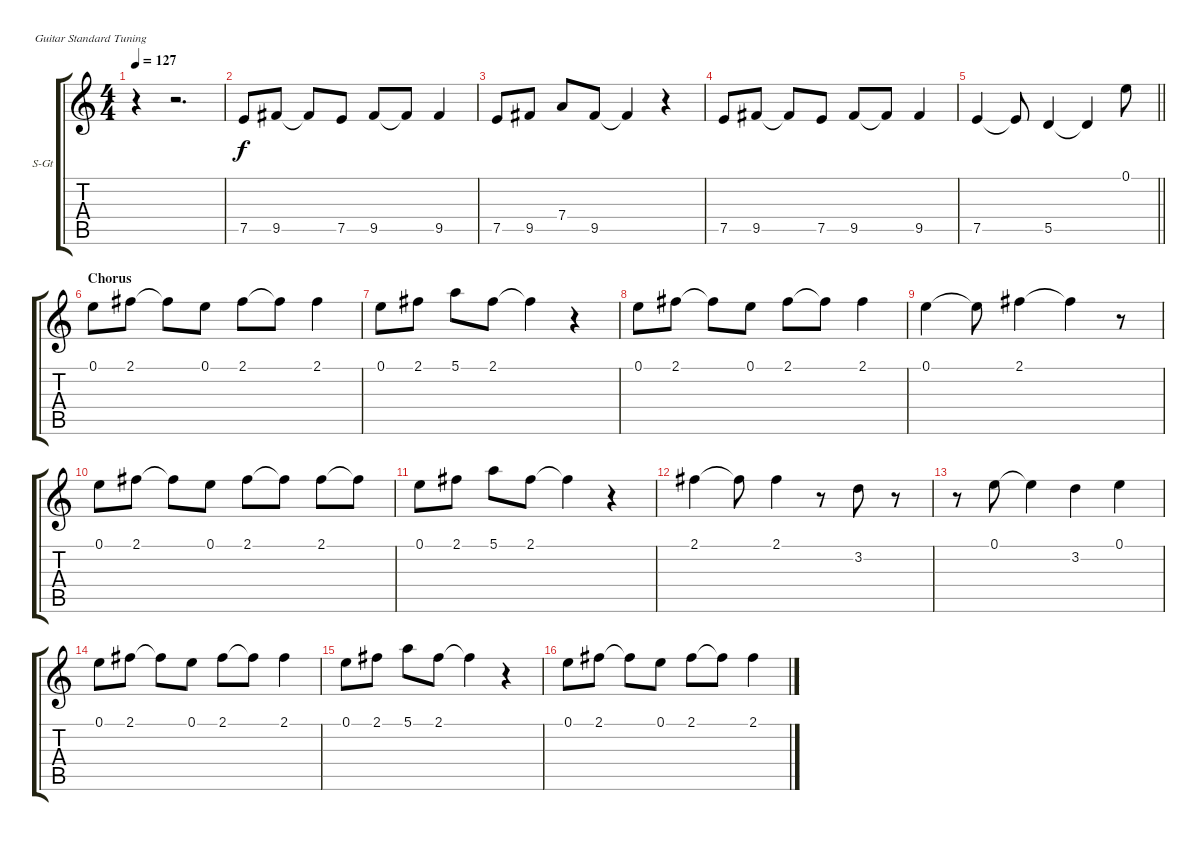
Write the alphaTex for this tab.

\bracketExtendMode groupsimilarinstruments
\firstSystemTrackNameOrientation horizontal
\otherSystemsTrackNameOrientation horizontal
\track ("Track 7" "S-Gt") {instrument violin}
\staff {score tabs}
\tuning (E4 B3 G3 D3 A2 E2)
\displaytranspose 12
\ts (4 4)
\tempo 127
\clef g2
\ks c
r.4{dy f} r.2{d} |
7.5.8 9.5.8 9.5{t}.8 7.5.8 9.5.8 9.5{t}.8 9.5.4 |
7.5.8 9.5.8 7.4.8 9.5.8 9.5{t}.4 r.4 |
7.5.8 9.5.8 9.5{t}.8 7.5.8 9.5.8 9.5{t}.8 9.5.4 |
\barLineRight lightlight
7.5.4 7.5{t}.8 5.5.4 5.5{t}.4 0.1.8 |
\section ("" "Chorus")
0.1.8 2.1.8 2.1{t}.8 0.1.8 2.1.8 2.1{t}.8 2.1.4 |
0.1.8 2.1.8 5.1.8 2.1.8 2.1{t}.4 r.4 |
0.1.8 2.1.8 2.1{t}.8 0.1.8 2.1.8 2.1{t}.8 2.1.4 |
0.1.4 0.1{t}.8 2.1.4 2.1{t}.4 r.8 |
0.1.8 2.1.8 2.1{t}.8 0.1.8 2.1.8 2.1{t}.8 2.1.8 2.1{t}.8 |
0.1.8 2.1.8 5.1.8 2.1.8 2.1{t}.4 r.4 |
2.1.4 2.1{t}.8 2.1.4 r.8 3.2.8 r.8 |
r.8 0.1.8 0.1{t}.4 3.2.4 0.1.4 |
0.1.8 2.1.8 2.1{t}.8 0.1.8 2.1.8 2.1{t}.8 2.1.4 |
0.1.8 2.1.8 5.1.8 2.1.8 2.1{t}.4 r.4 |
0.1.8 2.1.8 2.1{t}.8 0.1.8 2.1.8 2.1{t}.8 2.1.4
